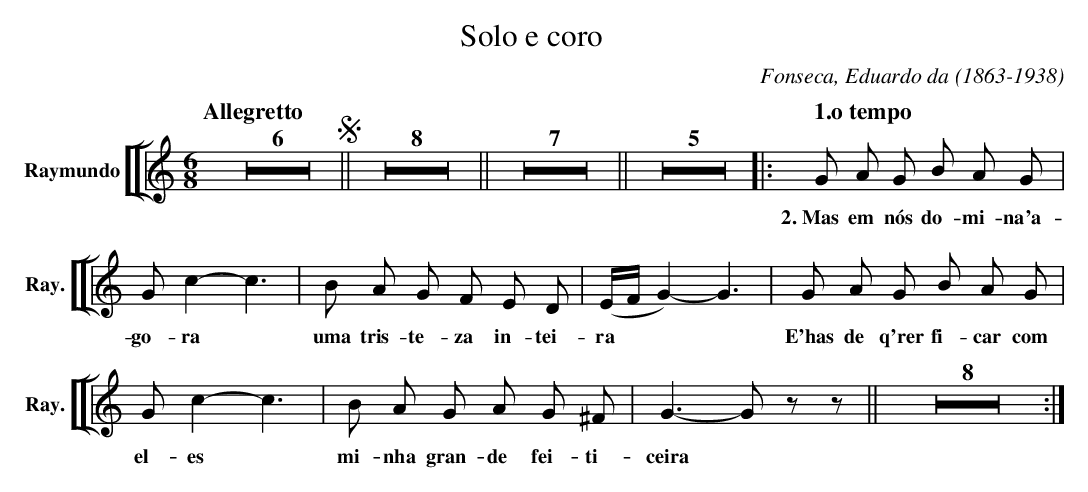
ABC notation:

X:1
T:Solo e coro
C:Fonseca, Eduardo da (1863-1938)
M:6/8
L:1/8
K:C
V: 11 clef=treble name="Raymundo" sname="Ray."
%%staves [[ 11 ]]
[Q:"Allegretto"] Z6 !segno! || \
   Z8 || Z7 || Z5 |: [Q: "1.o tempo"] G A G B A G | G c2-c3 |  B A G F E D | (E/2F/2G2)-G3 | \
w: 2.~Mas em n\'os do-mi-na'a-go-ra |  uma tris-te-za in-tei-ra |
  G A G B A G | G c2-c3 | B A G A G ^F | G3-Gzz || \
w: E'has de q'rer fi-car com el-es | mi-nha gran-de fei-ti-ceira |
  Z8 :|
